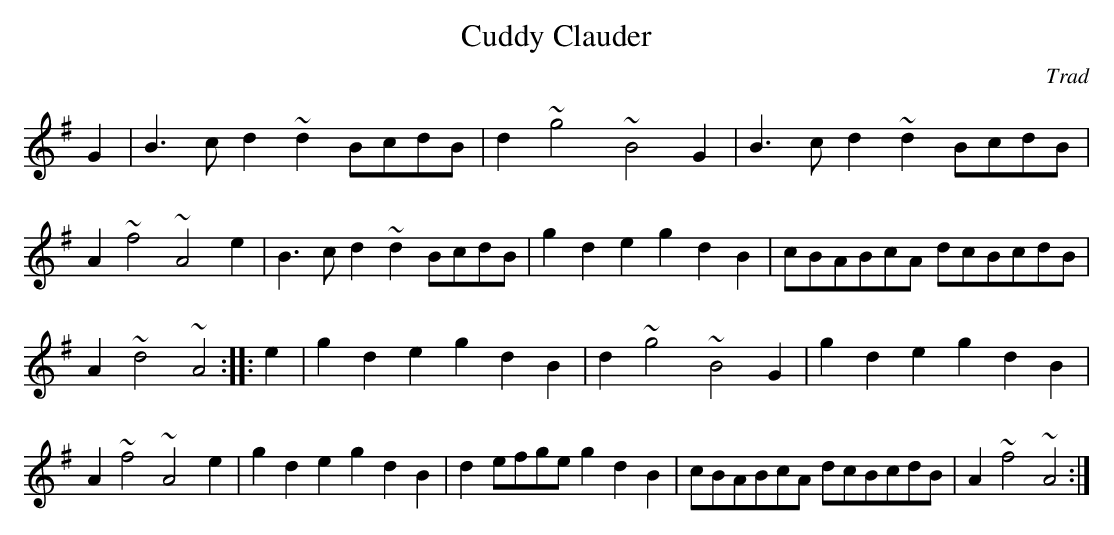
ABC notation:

X:1
T:Cuddy Clauder
C:Trad
M:6/8l
K:G
G2| B3cd2 ~d2BcdB | d2 ~g4 ~B4 G2| B3cd2 ~d2BcdB |A2 ~f4 ~A4 e2| B3cd2 ~d2BcdB | g2d2e2 g2d2B2 |cBABcA\
dcBcdB| A2 ~d4 ~A4:: e2|\
g2d2e2 g2d2B2| d2 ~g4 ~B4 G2| g2d2e2 g2d2B2| A2 ~f4 ~A4 e2|g2d2e2 g2d2B2|\
d2efge g2d2B2 |cBABcA dcBcdB |A2 ~f4 ~A4:|
